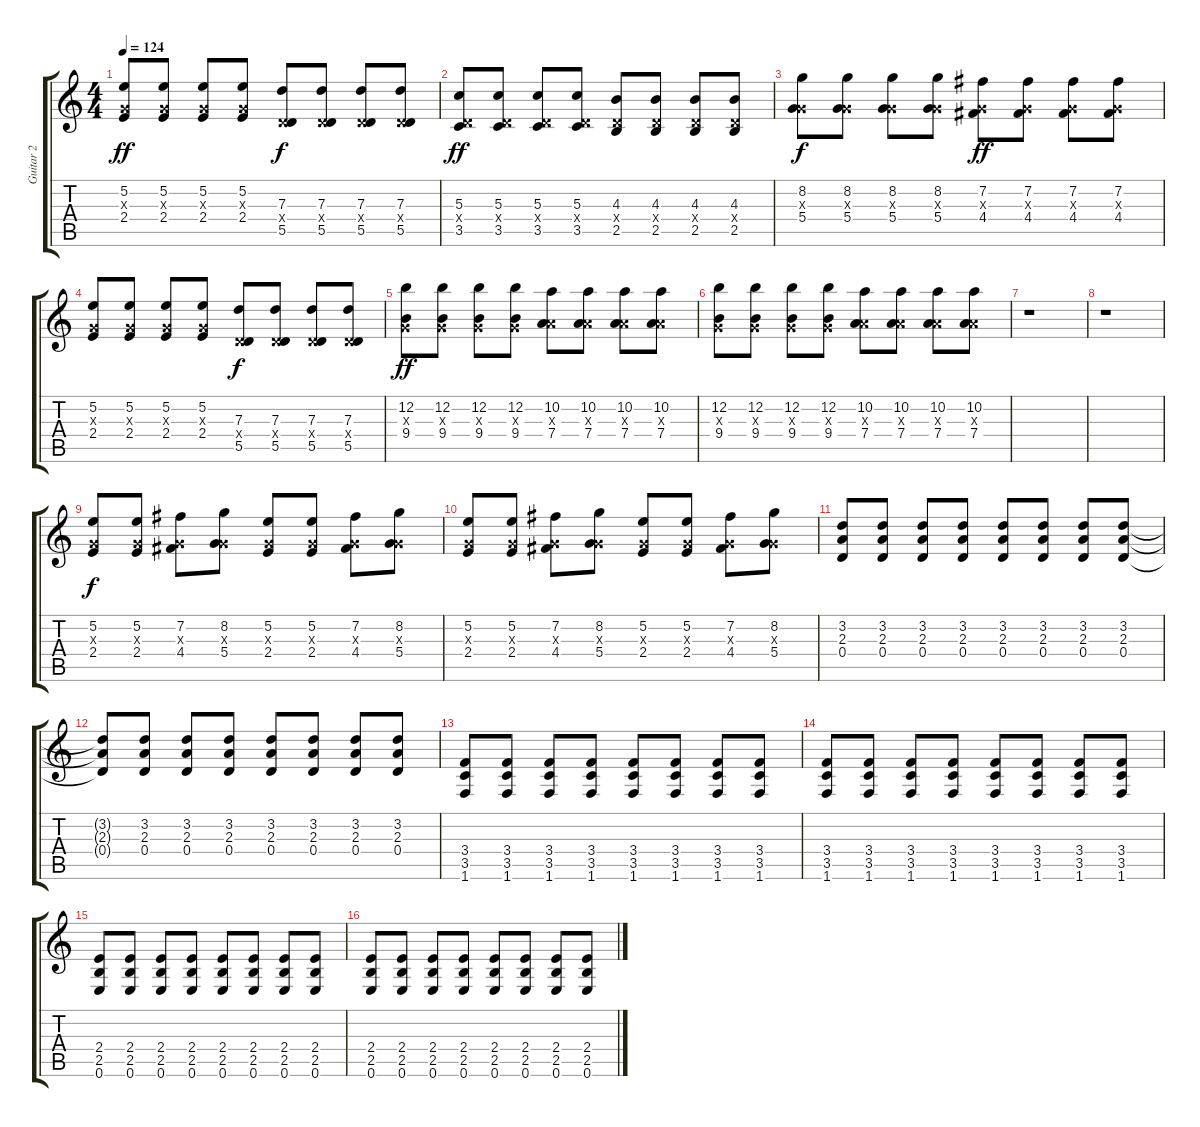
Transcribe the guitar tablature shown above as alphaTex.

\track ("Guitar 2" "Guitar 2") {instrument distortionguitar}
\staff {score tabs}
\tuning (E4 B3 G3 D3 A2 E2) {hide}
\ts (4 4)
\tempo 124
\clef g2
\ks c
(5.2 0.3{x} 2.4).8{dy ff} (5.2 0.3{x} 2.4).8 (5.2 0.3{x} 2.4).8 (5.2 0.3{x} 2.4).8 (7.3 0.4{x} 5.5).8{dy f} (7.3 0.4{x} 5.5).8 (7.3 0.4{x} 5.5).8 (7.3 0.4{x} 5.5).8 |
(5.3 0.4{x} 3.5).8{dy ff} (5.3 0.4{x} 3.5).8 (5.3 0.4{x} 3.5).8 (5.3 0.4{x} 3.5).8 (4.3 0.4{x} 2.5).8 (4.3 0.4{x} 2.5).8 (4.3 0.4{x} 2.5).8 (4.3 0.4{x} 2.5).8 |
(8.2 0.3{x} 5.4).8{dy f} (8.2 0.3{x} 5.4).8 (8.2 0.3{x} 5.4).8 (8.2 0.3{x} 5.4).8 (7.2 0.3{x} 4.4).8{dy ff} (7.2 0.3{x} 4.4).8 (7.2 0.3{x} 4.4).8 (7.2 0.3{x} 4.4).8 |
(5.2 0.3{x} 2.4).8 (5.2 0.3{x} 2.4).8 (5.2 0.3{x} 2.4).8 (5.2 0.3{x} 2.4).8 (7.3 0.4{x} 5.5).8{dy f} (7.3 0.4{x} 5.5).8 (7.3 0.4{x} 5.5).8 (7.3 0.4{x} 5.5).8 |
(12.2 0.3{x} 9.4).8{dy ff} (12.2 0.3{x} 9.4).8 (12.2 0.3{x} 9.4).8 (12.2 0.3{x} 9.4).8 (10.2 2.3{x} 7.4).8 (10.2 2.3{x} 7.4).8 (10.2 2.3{x} 7.4).8 (10.2 2.3{x} 7.4).8 |
(12.2 0.3{x} 9.4).8 (12.2 0.3{x} 9.4).8 (12.2 0.3{x} 9.4).8 (12.2 0.3{x} 9.4).8 (10.2 2.3{x} 7.4).8 (10.2 2.3{x} 7.4).8 (10.2 2.3{x} 7.4).8 (10.2 2.3{x} 7.4).8 |
r.1 |
r.1 |
(5.2 0.3{x} 2.4).8{dy f} (5.2 0.3{x} 2.4).8 (7.2 0.3{x} 4.4).8 (8.2 0.3{x} 5.4).8 (5.2 0.3{x} 2.4).8 (5.2 0.3{x} 2.4).8 (7.2 0.3{x} 4.4).8 (8.2 0.3{x} 5.4).8 |
(5.2 0.3{x} 2.4).8 (5.2 0.3{x} 2.4).8 (7.2 0.3{x} 4.4).8 (8.2 0.3{x} 5.4).8 (5.2 0.3{x} 2.4).8 (5.2 0.3{x} 2.4).8 (7.2 0.3{x} 4.4).8 (8.2 0.3{x} 5.4).8 |
(3.2 2.3 0.4).8 (3.2 2.3 0.4).8 (3.2 2.3 0.4).8 (3.2 2.3 0.4).8 (3.2 2.3 0.4).8 (3.2 2.3 0.4).8 (3.2 2.3 0.4).8 (3.2 2.3 0.4).8 |
(3.2{t} 2.3{t} 0.4{t}).8 (3.2 2.3 0.4).8 (3.2 2.3 0.4).8 (3.2 2.3 0.4).8 (3.2 2.3 0.4).8 (3.2 2.3 0.4).8 (3.2 2.3 0.4).8 (3.2 2.3 0.4).8 |
(3.4 3.5 1.6).8 (3.4 3.5 1.6).8 (3.4 3.5 1.6).8 (3.4 3.5 1.6).8 (3.4 3.5 1.6).8 (3.4 3.5 1.6).8 (3.4 3.5 1.6).8 (3.4 3.5 1.6).8 |
(3.4 3.5 1.6).8 (3.4 3.5 1.6).8 (3.4 3.5 1.6).8 (3.4 3.5 1.6).8 (3.4 3.5 1.6).8 (3.4 3.5 1.6).8 (3.4 3.5 1.6).8 (3.4 3.5 1.6).8 |
(2.4 2.5 0.6).8 (2.4 2.5 0.6).8 (2.4 2.5 0.6).8 (2.4 2.5 0.6).8 (2.4 2.5 0.6).8 (2.4 2.5 0.6).8 (2.4 2.5 0.6).8 (2.4 2.5 0.6).8 |
(2.4 2.5 0.6).8 (2.4 2.5 0.6).8 (2.4 2.5 0.6).8 (2.4 2.5 0.6).8 (2.4 2.5 0.6).8 (2.4 2.5 0.6).8 (2.4 2.5 0.6).8 (2.4 2.5 0.6).8
